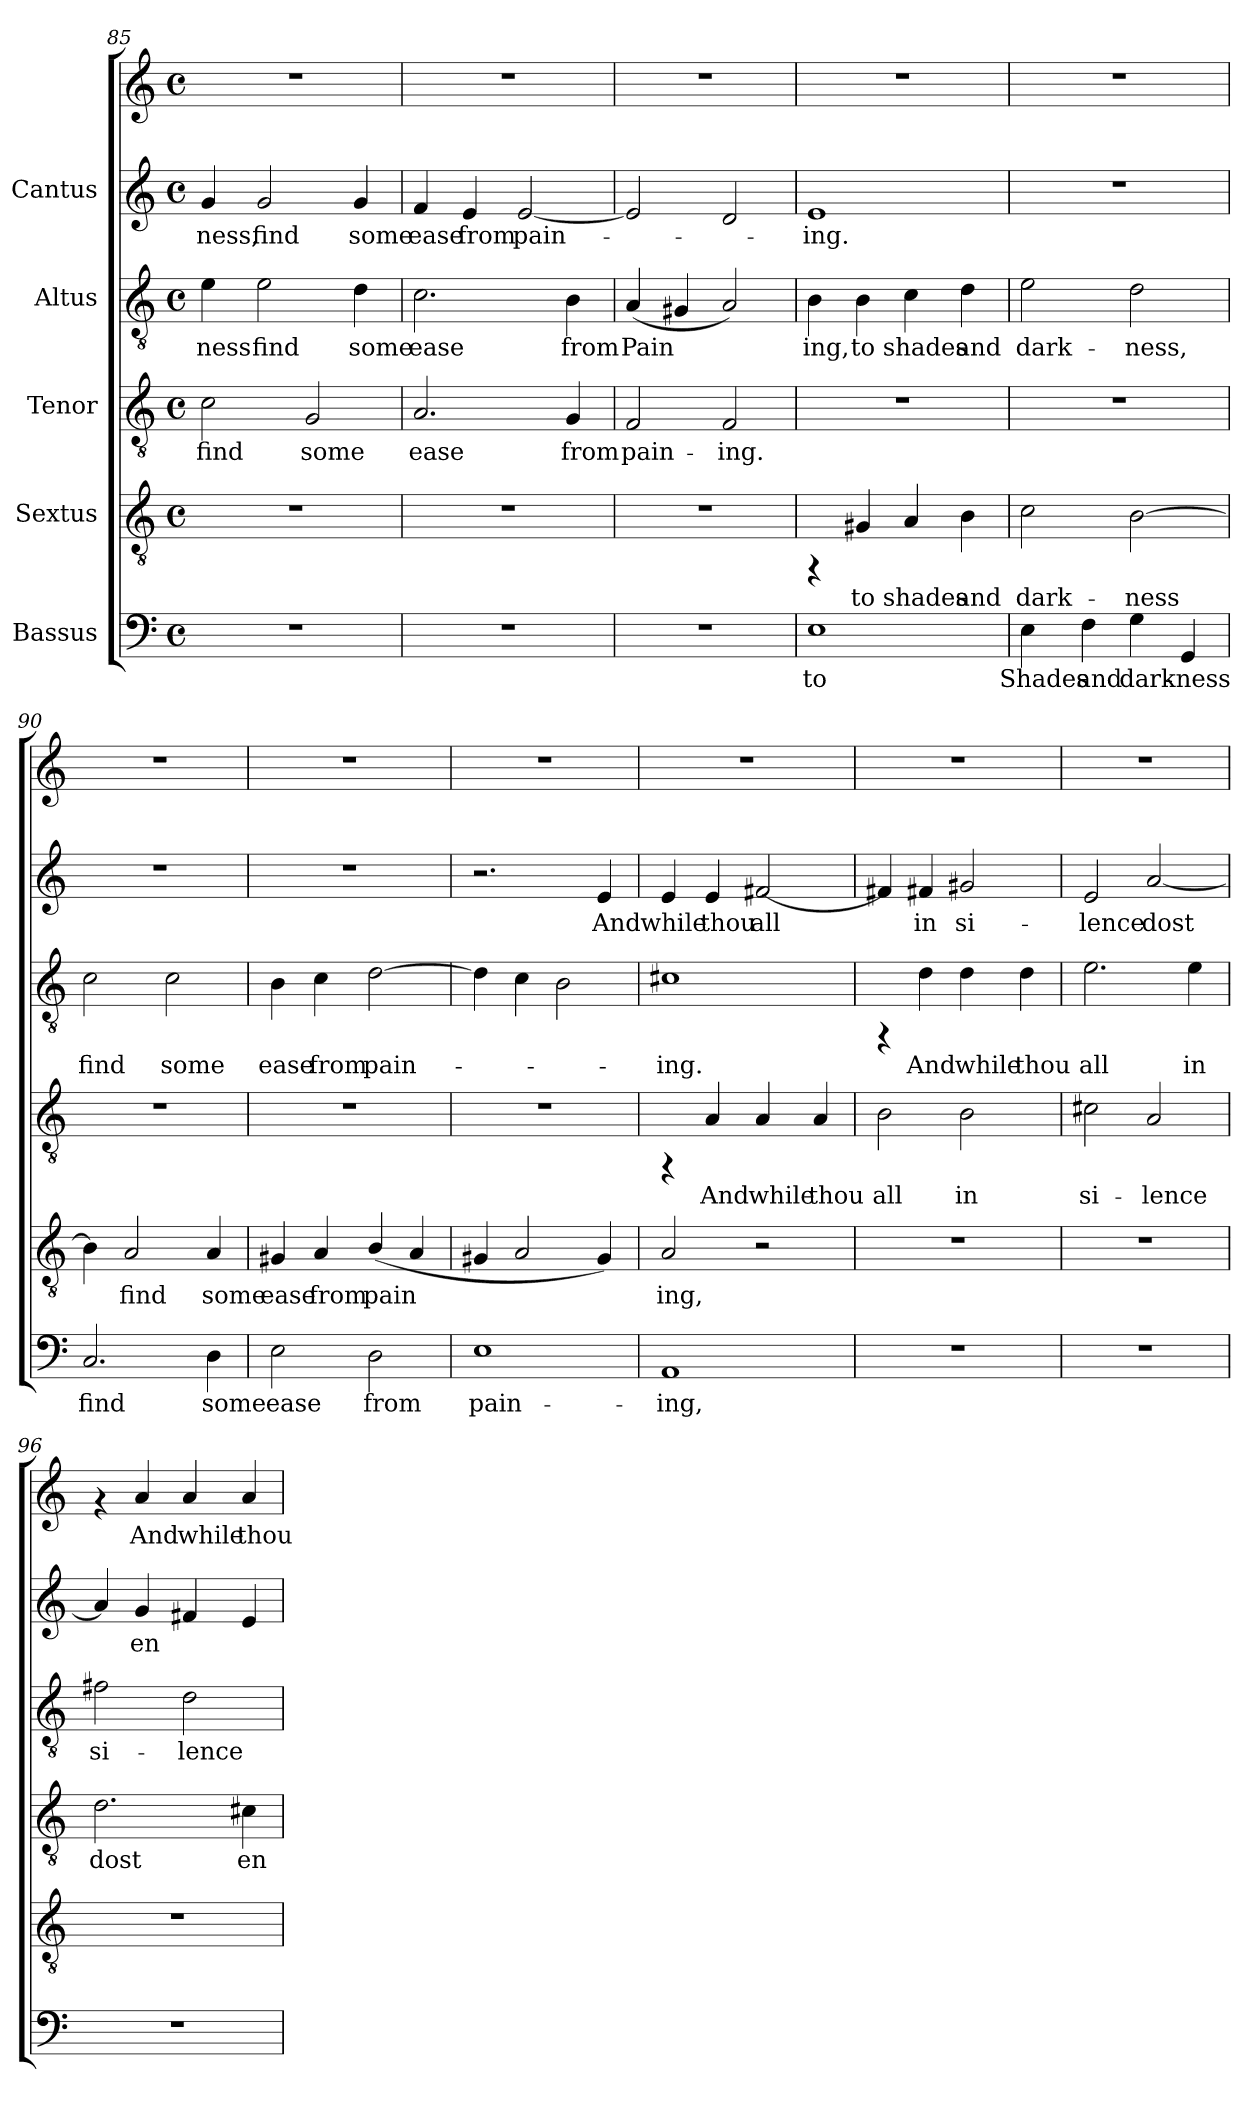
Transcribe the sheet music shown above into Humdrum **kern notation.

**kern	**text	**kern	**text	**kern	**text	**kern	**text	**kern	**text	**kern	**text
*part5	*part5	*part4	*part4	*part3	*part3	*part2	*part2	*part1	*part1	*part1	*part1
*staff6	*staff6	*staff5	*staff5	*staff4	*staff4	*staff3	*staff3	*staff2	*staff2	*staff1	*staff1
*I"Bassus	*	*I"Sextus	*	*I"Tenor	*	*I"Altus	*	*I"Cantus	*	*	*
*clefF4	*	*clefGv2	*	*clefGv2	*	*clefGv2	*	*clefG2	*	*clefG2	*
*M4/4	*	*M4/4	*	*M4/4	*	*M4/4	*	*M4/4	*	*M4/4	*
*met(c)	*	*met(c)	*	*met(c)	*	*met(c)	*	*met(c)	*	*met(c)	*
=85	=85	=85	=85	=85	=85	=85	=85	=85	=85	=85	=85
!	!	!	!	!	!LO:LY:b:cj	!	!LO:LY:b:cj	!	!LO:LY:b:cj	!	!
1r	.	1r	.	2c\	find	4e\	-ness	4g/	-ness,	1r	.
!	!	!	!	!	!	!	!LO:LY:b:cj	!	!LO:LY:b:cj	!	!
.	.	.	.	.	.	2e\	find	2g/	find	.	.
!	!	!	!	!	!LO:LY:b:cj	!	!	!	!	!	!
.	.	.	.	2G/	some	.	.	.	.	.	.
!	!	!	!	!	!	!	!LO:LY:b:cj	!	!LO:LY:b:cj	!	!
.	.	.	.	.	.	4d\	some	4g/	some	.	.
=86	=86	=86	=86	=86	=86	=86	=86	=86	=86	=86	=86
!	!	!	!	!	!LO:LY:b:cj	!	!LO:LY:b:cj	!	!LO:LY:b:cj	!	!
1r	.	1r	.	2.A/	ease	2.c\	ease	4f/	ease	1r	.
!	!	!	!	!	!	!	!	!	!LO:LY:b:cj	!	!
.	.	.	.	.	.	.	.	4e/	from	.	.
!	!	!	!	!	!	!	!	!	!LO:LY:b:cj	!	!
.	.	.	.	.	.	.	.	[<2e/	pain-	.	.
!	!	!	!	!	!LO:LY:b:cj	!	!LO:LY:b:cj	!	!	!	!
.	.	.	.	4G/	from	4B\	from	.	.	.	.
!!LO:LB:g=z
=87	=87	=87	=87	=87	=87	=87	=87	=87	=87	=87	=87
!	!	!	!	!	!LO:LY:b:cj	!	!LO:LY:b:cj	!	!	!	!
1r	.	1r	.	2F/	pain-	(<4A/	Pain-	2e/]	.	1r	.
!	!	!	!	!	!	!	!LO:LY:b:cj	!	!	!	!
.	.	.	.	.	.	4G#X/	--	.	.	.	.
!	!	!	!	!	!LO:LY:b:cj	!	!LO:LY:b:cj	!	!	!	!
.	.	.	.	2F/	-ing.	2A/)	--	2d/	.	.	.
=88	=88	=88	=88	=88	=88	=88	=88	=88	=88	=88	=88
!	!LO:LY:b:cj	!	!	!	!	!	!LO:LY:b:cj	!	!LO:LY:b:cj	!	!
1E	to	4rFF	.	1r	.	4B\	-ing,	1e	-ing.	1r	.
!	!	!	!LO:LY:b:cj	!	!	!	!LO:LY:b:cj	!	!	!	!
.	.	4G#X/	to	.	.	4B\	to	.	.	.	.
!	!	!	!LO:LY:b:cj	!	!	!	!LO:LY:b:cj	!	!	!	!
.	.	4A/	shades	.	.	4c\	shades	.	.	.	.
!	!	!	!LO:LY:b:cj	!	!	!	!LO:LY:b:cj	!	!	!	!
.	.	4B\	and	.	.	4d\	and	.	.	.	.
=89	=89	=89	=89	=89	=89	=89	=89	=89	=89	=89	=89
!	!LO:LY:b:cj	!	!LO:LY:b:cj	!	!	!	!LO:LY:b:cj	!	!	!	!
4E\	Shades	2c\	dark-	1r	.	2e\	dark-	1r	.	1r	.
!	!LO:LY:b:cj	!	!	!	!	!	!	!	!	!	!
4F\	and	.	.	.	.	.	.	.	.	.	.
!	!LO:LY:b:cj	!	!LO:LY:b:cj	!	!	!	!LO:LY:b:cj	!	!	!	!
4G\	dark-	[>2B\	-ness	.	.	2d\	-ness,	.	.	.	.
!	!LO:LY:b:cj	!	!	!	!	!	!	!	!	!	!
4GG/	-ness	.	.	.	.	.	.	.	.	.	.
=90	=90	=90	=90	=90	=90	=90	=90	=90	=90	=90	=90
!	!LO:LY:b:cj	!	!LO:LY:b:cj	!	!	!	!LO:LY:b:cj	!	!	!	!
2.C/	find	4B\]	.	1r	.	2c\	find	1r	.	1r	.
!	!	!	!LO:LY:b:cj	!	!	!	!	!	!	!	!
.	.	2A/	find	.	.	.	.	.	.	.	.
!	!	!	!	!	!	!	!LO:LY:b:cj	!	!	!	!
.	.	.	.	.	.	2c\	some	.	.	.	.
!	!LO:LY:b:cj	!	!LO:LY:b:cj	!	!	!	!	!	!	!	!
4D\	some	4A/	some	.	.	.	.	.	.	.	.
=91	=91	=91	=91	=91	=91	=91	=91	=91	=91	=91	=91
!	!LO:LY:b:cj	!	!LO:LY:b:cj	!	!	!	!LO:LY:b:cj	!	!	!	!
2E\	ease	4G#X/	ease	1r	.	4B\	ease	1r	.	1r	.
!	!	!	!LO:LY:b:cj	!	!	!	!LO:LY:b:cj	!	!	!	!
.	.	4A/	from	.	.	4c\	from	.	.	.	.
!	!LO:LY:b:cj	!	!LO:LY:b:cj	!	!	!	!LO:LY:b:cj	!	!	!	!
2D\	from	(<4B/	pain-	.	.	[>2d\	pain-	.	.	.	.
!	!	!	!LO:LY:b:cj	!	!	!	!	!	!	!	!
.	.	4A/	--	.	.	.	.	.	.	.	.
!!LO:PB:g=z
=92	=92	=92	=92	=92	=92	=92	=92	=92	=92	=92	=92
!	!LO:LY:b:cj	!	!	!	!	!	!	!	!	!	!
1E	pain-	4G#X/	.	1r	.	4d\]	.	2.r	.	1r	.
.	.	2A/	.	.	.	4c\	.	.	.	.	.
.	.	.	.	.	.	2B\	.	.	.	.	.
!	!	!	!	!	!	!	!	!	!LO:LY:b:cj	!	!
.	.	4G#/)	.	.	.	.	.	4e/	And	.	.
=93	=93	=93	=93	=93	=93	=93	=93	=93	=93	=93	=93
!	!LO:LY:b:cj	!	!LO:LY:b:cj	!	!	!	!LO:LY:b:cj	!	!LO:LY:b:cj	!	!
1AA	-ing,	2A/	-ing,	4rFF	.	1c#X	-ing.	4e/	while	1r	.
!	!	!	!	!	!LO:LY:b:cj	!	!	!	!LO:LY:b:cj	!	!
.	.	.	.	4A/	And	.	.	4e/	thou	.	.
!	!	!	!	!	!LO:LY:b:cj	!	!	!	!LO:LY:b:cj	!	!
.	.	2r	.	4A/	while	.	.	[<2f#X/	all	.	.
!	!	!	!	!	!LO:LY:b:cj	!	!	!	!	!	!
.	.	.	.	4A/	thou	.	.	.	.	.	.
=94	=94	=94	=94	=94	=94	=94	=94	=94	=94	=94	=94
!	!	!	!	!	!LO:LY:b:cj	!	!	!	!LO:LY:b:cj	!	!
1r	.	1r	.	2B\	all	4rFF	.	4f#X/]	.	1r	.
!	!	!	!	!	!	!	!LO:LY:b:cj	!	!LO:LY:b:cj	!	!
.	.	.	.	.	.	4d\	And	4f#X/	in	.	.
!	!	!	!	!	!LO:LY:b:cj	!	!LO:LY:b:cj	!	!LO:LY:b:cj	!	!
.	.	.	.	2B\	in	4d\	while	2g#X/	si-	.	.
!	!	!	!	!	!	!	!LO:LY:b:cj	!	!	!	!
.	.	.	.	.	.	4d\	thou	.	.	.	.
=95	=95	=95	=95	=95	=95	=95	=95	=95	=95	=95	=95
!	!	!	!	!	!LO:LY:b:cj	!	!LO:LY:b:cj	!	!LO:LY:b:cj	!	!
1r	.	1r	.	2c#X\	si-	2.e\	all	2e/	-lence	1r	.
!	!	!	!	!	!LO:LY:b:cj	!	!	!	!LO:LY:b:cj	!	!
.	.	.	.	2A/	-lence	.	.	[<2a/	dost	.	.
!	!	!	!	!	!	!	!LO:LY:b:cj	!	!	!	!
.	.	.	.	.	.	4e\	in	.	.	.	.
=96	=96	=96	=96	=96	=96	=96	=96	=96	=96	=96	=96
!	!	!	!	!	!LO:LY:b:cj	!	!LO:LY:b:cj	!	!LO:LY:b:cj	!	!
1r	.	1r	.	2.d\	dost	2f#X\	si-	4a/]	.	4rf	.
!	!	!	!	!	!	!	!	!	!LO:LY:b:cj	!	!LO:LY:b:cj
.	.	.	.	.	.	.	.	4g/	en-	4a/	And
!	!	!	!	!	!	!	!LO:LY:b:cj	!	!LO:LY:b:cj	!	!LO:LY:b:cj
.	.	.	.	.	.	2d\	-lence	4f#X/	--	4a/	while
!	!	!	!	!	!LO:LY:b:cj	!	!	!	!LO:LY:b:cj	!	!LO:LY:b:cj
.	.	.	.	4c#X\	en-	.	.	4e/	--	4a/	thou
=	=	=	=	=	=	=	=	=	=	=	=
*-	*-	*-	*-	*-	*-	*-	*-	*-	*-	*-	*-
